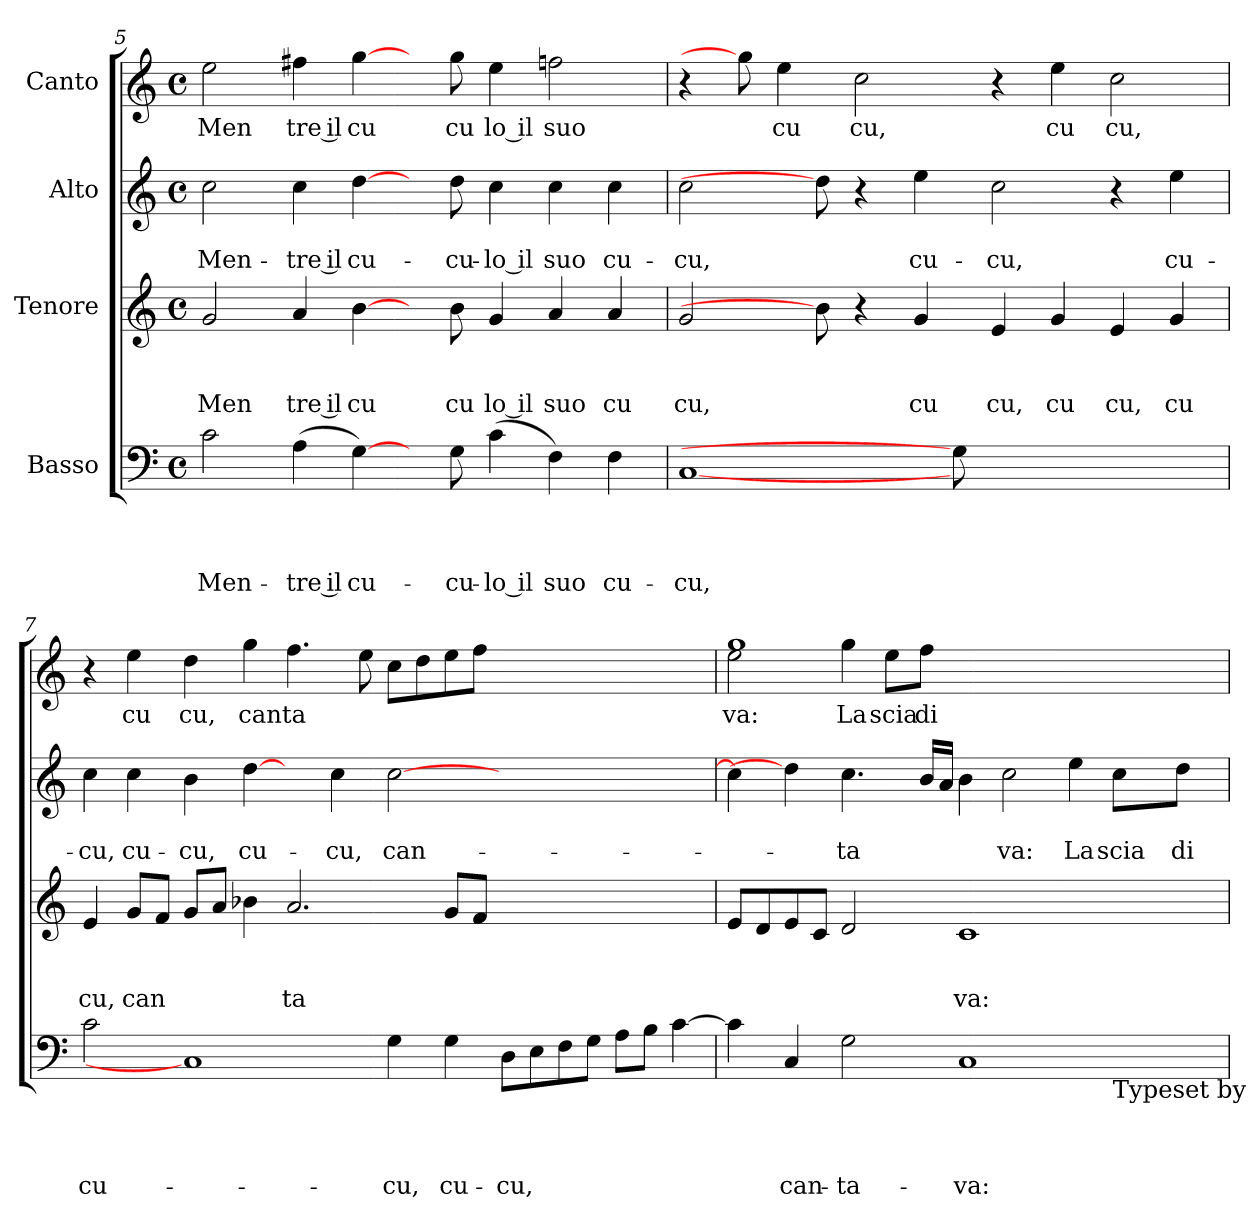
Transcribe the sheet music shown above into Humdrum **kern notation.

**kern	**text	**text	**text	**text	**kern	**text	**text	**text	**kern	**text	**text	**kern	**text
*part4	*part4	*part4	*part4	*part4	*part3	*part3	*part3	*part3	*part2	*part2	*part2	*part1	*part1
*staff4	*staff4	*staff4	*staff4	*staff4	*staff3	*staff3	*staff3	*staff3	*staff2	*staff2	*staff2	*staff1	*staff1
*I"Basso	*	*	*	*	*I"Tenore	*	*	*	*I"Alto	*	*	*I"Canto	*
*clefF4	*	*	*	*	*clefG2	*	*	*	*clefG2	*	*	*clefG2	*
*k[]	*	*	*	*	*k[]	*	*	*	*k[]	*	*	*k[]	*
*C:	*	*	*	*	*C:	*	*	*	*C:	*	*	*C:	*
*M4/4	*	*	*	*	*M4/4	*	*	*	*M4/4	*	*	*M4/4	*
*met(c)	*	*	*	*	*met(c)	*	*	*	*met(c)	*	*	*met(c)	*
=5	=5	=5	=5	=5	=5	=5	=5	=5	=5	=5	=5	=5	=5
!	!	!	!	!LO:LY:b	!	!	!	!LO:LY:b	!	!	!LO:LY:b	!	!LO:LY:b
2c\	.	.	.	Men-	2g/	.	.	Men	2cc\	.	Men-	2ee>\	Men
!	!	!	!	!LO:LY:b:rj	!	!	!	!LO:LY:b:rj	!	!	!LO:LY:b:rj	!	!LO:LY:b:rj
(<4A\	.	.	.	-tre il	4a/	.	.	tre il	4cc\	.	-tre il	4ff#X\	tre il
!	!	!	!	!LO:LY:b	!	!	!	!LO:LY:b	!	!	!LO:LY:b	!	!LO:LY:b
[4G\)	.	.	.	cu-	[4b\	.	.	cu	([4dd\	.	cu-	[4gg\	cu
8ryy	.	.	.	.	8ryy	.	.	.	8ryy	.	.	8ryy	.
!	!	!	!	!LO:LY:b	!	!	!	!LO:LY:b	!	!	!LO:LY:b	!	!LO:LY:b
8G\	.	.	.	-cu-	8b\	.	.	cu	8dd\	.	-cu-	8gg\	cu
!	!	!	!	!LO:LY:b:rj	!	!	!	!LO:LY:b:rj	!	!	!LO:LY:b:rj	!	!LO:LY:b:rj
(<4c\	.	.	.	-lo il	4g/	.	.	lo il	4cc\	.	-lo il	4ee\	lo il
!	!	!	!	!LO:LY:b	!	!	!	!LO:LY:b	!	!	!LO:LY:b	!	!LO:LY:b
4F\)	.	.	.	suo	4a/	.	.	suo	4cc\	.	suo	2ff\	suo
!	!	!	!	!LO:LY:b	!	!	!	!LO:LY:b	!	!	!LO:LY:b	!	!
4F\	.	.	.	cu-	4a/	.	.	cu	4cc\	.	cu-	.	.
=6	=6	=6	=6	=6	=6	=6	=6	=6	=6	=6	=6	=6	=6
!	!	!	!	!LO:LY:b	!	!	!	!LO:LY:b	!	!	!LO:LY:b	!	!
[1C	.	.	.	-cu,	2g/	.	.	cu,	2cc\	.	-cu,	4r	.
.	.	.	.	.	.	.	.	.	.	.	.	8gg\]	.
!	!	!	!	!	!	!	!	!	!	!	!	!	!LO:LY:b
.	.	.	.	.	.	.	.	.	.	.	.	4ee\	cu
.	.	.	.	.	8b\]	.	.	.	8dd\]	.	.	.	.
!	!	!	!	!	!	!	!	!	!	!	!	!	!LO:LY:b
.	.	.	.	.	4r	.	.	.	4r	.	.	2cc\	cu,
!	!	!	!	!	!	!	!	!LO:LY:b	!	!	!LO:LY:b	!	!
.	.	.	.	.	4g/	.	.	cu	4ee\	.	cu-	.	.
8G\]	.	.	.	.	.	.	.	.	.	.	.	.	.
!	!	!	!	!	!	!	!	!LO:LY:b	!	!	!LO:LY:b	!	!
1ryy	.	.	.	.	4e/	.	.	cu,	2cc\	.	-cu,	4r	.
!	!	!	!	!	!	!	!	!LO:LY:b	!	!	!	!	!LO:LY:b
.	.	.	.	.	4g/	.	.	cu	.	.	.	4ee\	cu
!	!	!	!	!	!	!	!	!LO:LY:b	!	!	!	!	!LO:LY:b
.	.	.	.	.	4e/	.	.	cu,	4r	.	.	2cc\	cu,
!	!	!	!	!	!	!	!	!LO:LY:b	!	!	!LO:LY:b	!	!
.	.	.	.	.	4g/	.	.	cu	4ee\	.	cu-	.	.
=7	=7	=7	=7	=7	=7	=7	=7	=7	=7	=7	=7	=7	=7
!	!	!	!	!LO:LY:b	!	!	!	!LO:LY:b	!	!	!LO:LY:b	!	!
2c\	.	.	.	cu-	4e/	.	.	cu,	4cc\	.	-cu,	4r	.
!	!	!	!	!	!	!	!	!LO:LY:b	!	!	!LO:LY:b	!	!LO:LY:b
.	.	.	.	.	8g/L	.	.	can	4cc\	.	cu-	4ee\	cu
.	.	.	.	.	8f/J	.	.	.	.	.	.	.	.
!	!	!	!	!	!	!	!	!	!	!	!LO:LY:b	!	!LO:LY:b
1C]	.	.	.	.	8g/L	.	.	.	4b\	.	-cu,	4dd\	cu,
.	.	.	.	.	8a/J	.	.	.	.	.	.	.	.
!	!	!	!	!	!	!	!	!	!	!	!LO:LY:b	!	!LO:LY:b
.	.	.	.	.	4b-X\	.	.	.	[4dd\	.	cu-	4gg\	can
!	!	!	!	!	!	!	!	!LO:LY:b	!	!	!	!	!LO:LY:b
.	.	.	.	.	2.a/	.	.	ta	4ryy	.	.	4.ff\	ta
!	!	!	!	!	!	!	!	!	!	!	!LO:LY:b	!	!
.	.	.	.	.	.	.	.	.	4cc\	.	-cu,	.	.
.	.	.	.	.	.	.	.	.	.	.	.	8ee\	.
!	!	!	!	!LO:LY:b	!	!	!	!	!	!	!LO:LY:b	!	!
4G\	.	.	.	-cu,	.	.	.	.	[<2cc\	.	can-	8cc\L	.
.	.	.	.	.	.	.	.	.	.	.	.	8dd\	.
!	!	!	!	!LO:LY:b	!	!	!	!	!	!	!	!	!
4G\	.	.	.	cu-	8g/L	.	.	.	.	.	.	8ee\	.
.	.	.	.	.	8f/J	.	.	.	.	.	.	8ff\J	.
!	!	!	!	!LO:LY:b	!	!	!	!	!	!	!	!	!
8D\L	.	.	.	-cu,	1ryy	.	.	.	1ryy	.	.	1ryy	.
8E\	.	.	.	.	.	.	.	.	.	.	.	.	.
8F\	.	.	.	.	.	.	.	.	.	.	.	.	.
8G\J	.	.	.	.	.	.	.	.	.	.	.	.	.
8A\L	.	.	.	.	.	.	.	.	.	.	.	.	.
8B\J	.	.	.	.	.	.	.	.	.	.	.	.	.
[<4c\	.	.	.	.	.	.	.	.	.	.	.	.	.
!!LO:PB:g=z
=8	=8	=8	=8	=8	=8	=8	=8	=8	=8	=8	=8	=8	=8
*	*	*	*	*	*	*	*	*	*	*	*	*^	*
!	!	!	!	!	!	!	!	!	!	!	!	!	!	!LO:LY:b
4c\]	.	.	.	.	8e/L	.	.	.	4cc\]	.	.	1gg	2ee\	va:
.	.	.	.	.	8d/	.	.	.	.	.	.	.	.	.
!	!	!	!	!LO:LY:b	!	!	!	!	!	!	!	!	!	!
4C/	.	.	.	can-	8e/	.	.	.	4dd\]	.	.	.	.	.
.	.	.	.	.	8c/J	.	.	.	.	.	.	.	.	.
!	!	!	!	!LO:LY:b	!	!	!	!	!	!	!LO:LY:b	!	!	!LO:LY:b
2G\	.	.	.	-ta-	2d/	.	.	.	4.cc\	.	-ta	.	4gg\	La
!	!	!	!	!	!	!	!	!	!	!	!	!	!	!LO:LY:b
.	.	.	.	.	.	.	.	.	.	.	.	.	8ee\L	scia
!	!	!	!	!	!	!	!	!	!	!	!	!	!	!LO:LY:b
.	.	.	.	.	.	.	.	.	16b/LL	.	.	.	8ff\J	di
.	.	.	.	.	.	.	.	.	16a/JJ	.	.	.	.	.
!	!	!	!	!LO:LY:b	!	!	!	!LO:LY:b	!	!	!	!	!	!
1C	.	.	.	-va:	1c	.	.	va:	4b\	.	.	1ryy	1ryy	.
!	!	!	!	!	!	!	!	!	!	!	!LO:LY:b	!	!	!
.	.	.	.	.	.	.	.	.	2cc\	.	va:	.	.	.
!	!	!	!	!	!	!	!	!	!	!	!LO:LY:b	!	!	!
.	.	.	.	.	.	.	.	.	4ee\	.	La	.	.	.
!LO:TX:b:t=Typeset by	!	!	!	!	!	!	!	!	!	!	!	!	!	!
!	!	!	!	!	!	!	!	!	!	!	!LO:LY:b	!	!	!
4ryy	.	.	.	.	4ryy	.	.	.	8cc\L	.	scia	4ryy	4ryy	.
!	!	!	!	!	!	!	!	!	!	!	!LO:LY:b	!	!	!
.	.	.	.	.	.	.	.	.	8dd\J	.	di	.	.	.
*	*	*	*	*	*	*	*	*	*	*	*	*v	*v	*
=	=	=	=	=	=	=	=	=	=	=	=	=	=
*-	*-	*-	*-	*-	*-	*-	*-	*-	*-	*-	*-	*-	*-
